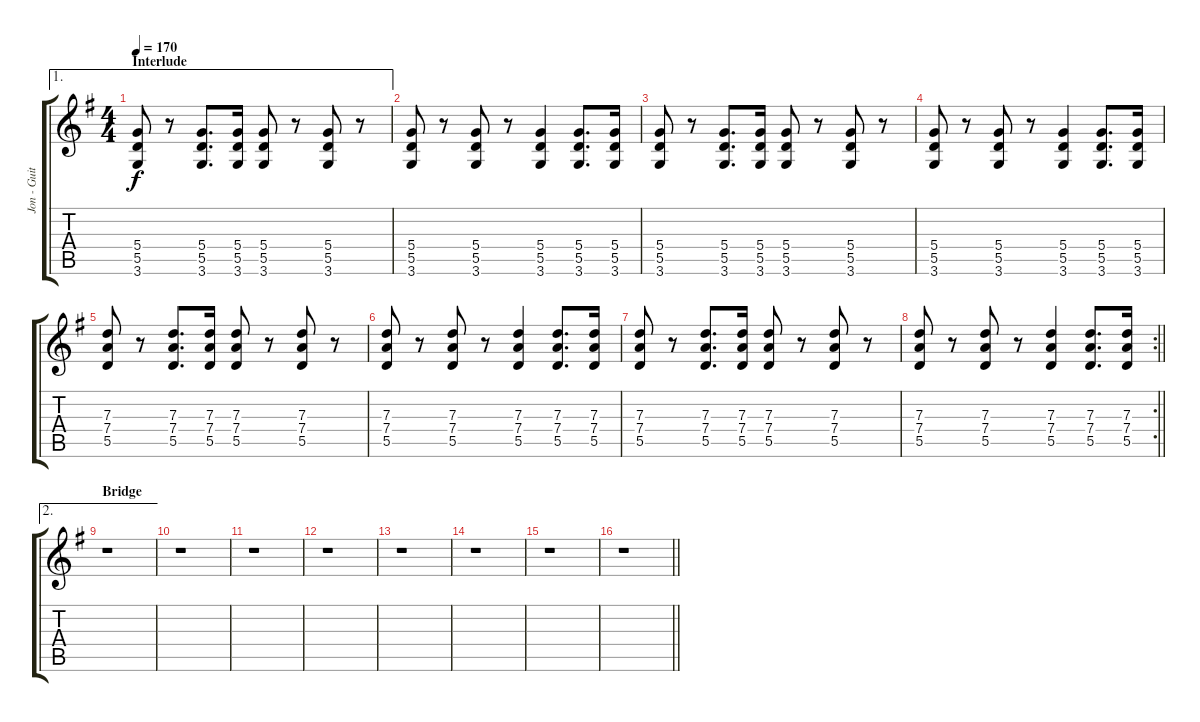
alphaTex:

\track ("Jon - Guitar" "Jon - Guit") {instrument electricguitarclean}
\staff {score tabs}
\tuning (E4 B3 G3 D3 A2 E2) {hide}
\ae 1
\ts (4 4)
\section ("" "Interlude")
\tempo 170
\clef g2
\ks g
(5.4 5.5 3.6).8{dy f instrument distortionguitar} r.8 (5.4 5.5 3.6).8{d} (5.4 5.5 3.6).16 (5.4 5.5 3.6).8 r.8 (5.4 5.5 3.6).8 r.8 |
(5.4 5.5 3.6).8 r.8 (5.4 5.5 3.6).8 r.8 (5.4 5.5 3.6).4 (5.4 5.5 3.6).8{d} (5.4 5.5 3.6).16 |
(5.4 5.5 3.6).8 r.8 (5.4 5.5 3.6).8{d} (5.4 5.5 3.6).16 (5.4 5.5 3.6).8 r.8 (5.4 5.5 3.6).8 r.8 |
(5.4 5.5 3.6).8 r.8 (5.4 5.5 3.6).8 r.8 (5.4 5.5 3.6).4 (5.4 5.5 3.6).8{d} (5.4 5.5 3.6).16 |
(7.3 7.4 5.5).8 r.8 (7.3 7.4 5.5).8{d} (7.3 7.4 5.5).16 (7.3 7.4 5.5).8 r.8 (7.3 7.4 5.5).8 r.8 |
(7.3 7.4 5.5).8 r.8 (7.3 7.4 5.5).8 r.8 (7.3 7.4 5.5).4 (7.3 7.4 5.5).8{d} (7.3 7.4 5.5).16 |
(7.3 7.4 5.5).8 r.8 (7.3 7.4 5.5).8{d} (7.3 7.4 5.5).16 (7.3 7.4 5.5).8 r.8 (7.3 7.4 5.5).8 r.8 |
\rc 2
\barLineRight lightlight
(7.3 7.4 5.5).8 r.8 (7.3 7.4 5.5).8 r.8 (7.3 7.4 5.5).4 (7.3 7.4 5.5).8{d} (7.3 7.4 5.5).16 |
\ae 2
\section ("" "Bridge")
r.1 |
r.1 |
r.1 |
r.1 |
r.1 |
r.1 |
r.1 |
\barLineRight lightlight
r.1
